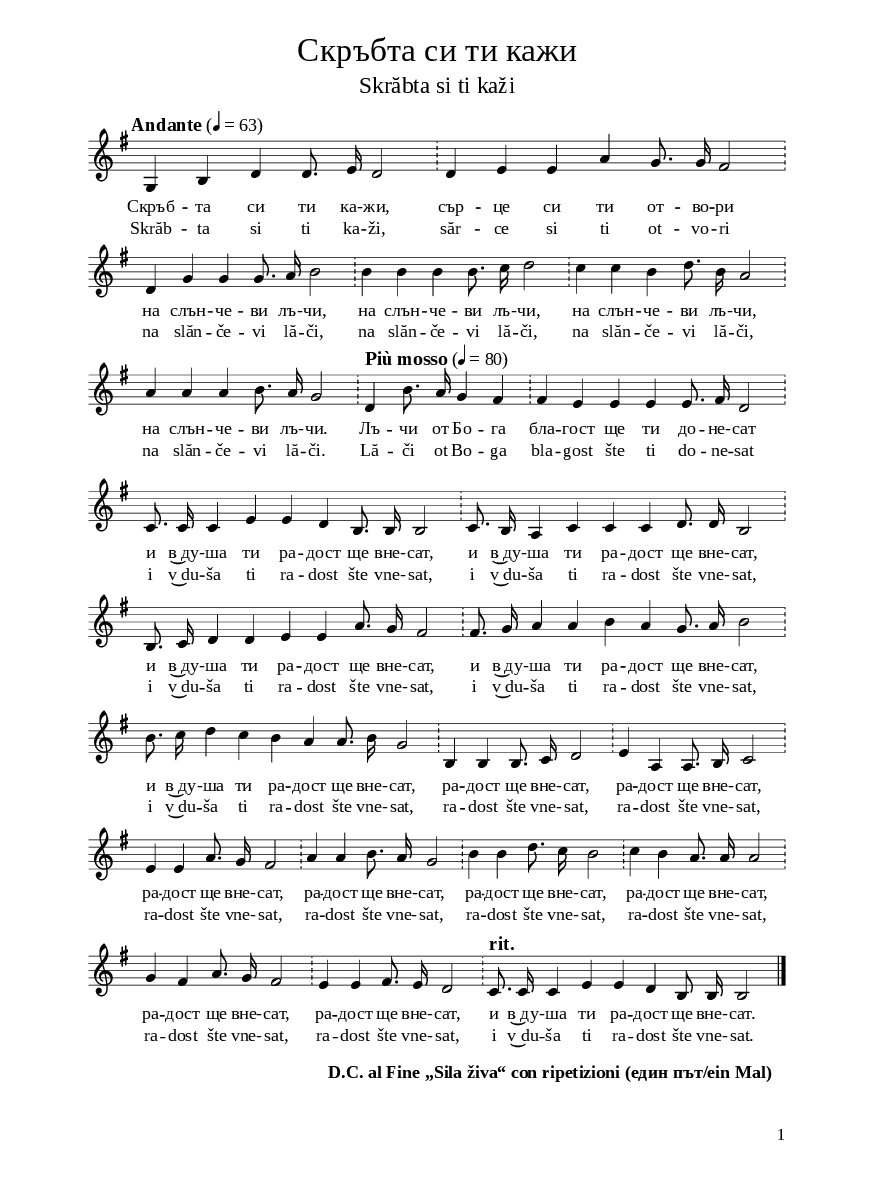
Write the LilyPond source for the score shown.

\version "2.24.4"

% include paper part and global functions
\include "include/globals.ily"

\bookpart {
  \label #'ref077
  \tocItem \markup "Скръбта си ти кажи – Skrăbta si ti kaži"
  \include "include/bookpart-paper.ily"
  \score {
    \include "include/score-layout.ily"

    \new Voice \relative c' {
      \clef treble
      \key g \major
      \autoBeamOff
      \omit Score.TimeSignature
      \cadenzaOn % allows custom bar lines
      \tempoFunc "Andante" 4 "63"
      \autoBeamOff

      g4 b d d8. e16 d 2  \bar "!"  d4 e e a g8. g16 fis2 \bar  "!" \break
      d4 g g g8. a16 b2 \bar "!" b4 b b b8. c16 d2 \bar "!" c4 c b d8. b16 a2 \bar "!"  \break
      a4 a4 a4  b8. a16 g2 \bar "!"
      \tempoFunc "Più mosso" 4 "80"
      d4 b'8. a16 g4 fis4 \bar "!" fis4 e e e e8. fis16 d2  \bar "!"  \break
      c8. c16 c4 e e d b8. b16 b2 \bar "!" c8. b16 a4 c4 c4 c4 d8. d16 b2 \bar "!"  \break
      b8. c16 d4 d e e a8. g16 fis2 \bar "!" fis8. g16 a4 a4 b a g8.  a16 b2 \bar "!"  \break
      b8. c16 d4 c b a a8. b16 g2  \bar "!"  b,4 b b8.c16 d2 \bar "!"
      e4 a, a8. b16 c2 \bar "!" \break e4 e4 a8. g16 fis2 \bar "!"  a4 a b8. a16 g2 \bar "!"

      b4b d8. c16 b2  \bar "!" c4b a8. a16 a2  \bar "!" \break g4 fis4 a8. g16 fis2 \bar "!"

      e4 e fis8. e16 d2 \bar "!" \tempo "rit." c8. c16 c4 e4 e d b8 b16 b2 \bar "|."  \break


    }

    \addlyrics {
      Скръб -- та си ти "ка-"  -- жи,
      сър -- це си ти от -- во -- ри
      на слън -- че -- ви "лъ-" -- чи,
      на слън -- че -- ви "лъ-" -- чи,
      на слън -- че -- ви "лъ-" -- чи,
      на слън -- че -- ви "лъ-" -- чи.
      Лъ -- чи от Бо -- га
      бла -- гост ще ти до -- "не-" -- сат
      и в~ду -- "-ша" ти ра -- дост ще "вне-" -- сат,
      и в~ду -- "-ша" ти ра -- дост ще "вне-" -- сат,
      и в~ду -- "-ша" ти ра -- дост ще "вне-" -- сат,
      и в~ду -- "-ша" ти ра -- дост ще "вне-" -- сат,
      и в~ду -- "-ша" ти ра -- дост ще "вне-" -- сат,
      ра -- дост ще "вне-" -- сат, ра -- дост ще "вне-" -- сат,
      ра -- дост ще "вне-" -- сат, ра -- дост ще "вне-" -- сат,
      ра -- дост ще "вне-" -- сат, ра -- дост ще "вне-" -- сат,
      ра -- дост ще "вне-" -- сат, ра -- дост ще "вне-" -- сат,
      и в~ду -- "-ша" ти ра -- дост ще "вне-" -- сат.}


      \addlyrics {
        Skrăb -- ta si ti ka  -- ži,
        săr -- ce si ti ot -- vo -- ri
        na slăn -- če -- vi lă -- či,
        na slăn -- če -- vi lă -- či,
        na slăn -- če -- vi lă -- či,
        na slăn -- če -- vi lă -- či.
        Lă -- či ot Bo -- ga
        bla -- gost šte ti do -- ne -- sat
        i v~du -- ša ti ra -- dost šte "vne-" -- sat,
        i v~du -- ša ti ra -- dost šte "vne-" -- sat,
        i v~du -- ša ti ra -- dost šte "vne-" -- sat,
        i v~du -- ša ti ra -- dost šte "vne-" -- sat,
        i v~du -- ša ti ra -- dost šte "vne-" -- sat,
        ra -- dost šte "vne-" -- sat, ra -- dost šte "vne-" -- sat,
        ra -- dost šte "vne-" -- sat, ra -- dost šte "vne-" -- sat,
        ra -- dost šte "vne-" -- sat, ra -- dost šte "vne-" -- sat,
        ra -- dost šte "vne-" -- sat, ra -- dost šte "vne-" -- sat,
        i v~du -- ša ti ra -- dost šte "vne-" -- sat.}

        \header {
          title = \titleFunc "Скръбта си ти кажи" "Skrăbta si ti kaži"
        }

        \midi{}

      } % score

      \markup \vspace #0.5
      \markup \dc-one "D.C. al Fine „Sila živa“ con ripetizioni (един път/ein Mal)"

      \pageBreak

      % include foreign translation(s) of the song
      \version "2.24.4"

\markup \fill-line { \fontsize #deTitleFontSize "Sprich du von deinem Gram" }
\markup \null
\markup \null

\markup \abs-fontsize #10 {
   \hspace #15
  \override #`(baseline-skip . ,deCoupletBaselineSkip)

  \column {
    \line { " " Sprich du von deinem Gram, }
    \line { " " öffne dein Herz unter den Sonnenstrahlen, }
    \line { " " unter den Sonnenstrahlen, }
    \line { " " unter den Sonnenstrahlen,}
    \line { " " unter den Sonnenstrahlen.}
    \line { " " Die Sonnenstrahlen von Gott werden dir Güte bringen}
    \line { " " und in deine Seele Freude tragen,}
    \line { " " und in deine Seele Freude tragen,}
    \line { " " und in deine Seele Freude tragen,}
    \line { " " und in deine Seele Freude tragen,}
    \line { " " und in deine Seele Freude tragen,}
    \line { " " Freude werden sie hineintragen, Freude werden sie hineintragen, }
    \line { " " Freude werden sie hineintragen, Freude werden sie hineintragen, }
    \line { " " Freude werden sie hineintragen, Freude werden sie hineintragen, }
    \line { " " Freude werden sie hineintragen, Freude werden sie hineintragen }
    \line { " " und sie werden in deine Seele Freude tragen.}
  }
}




    } % bookpart
